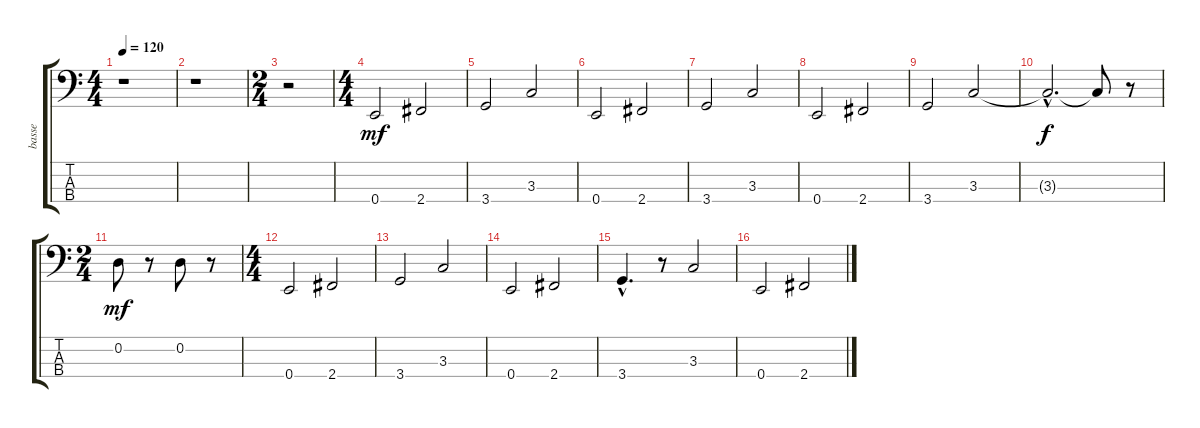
\track ("basse" "basse") {instrument electricbassfinger}
\staff {score tabs}
\tuning (G2 D2 A1 E1) {hide}
\ts (4 4)
\tempo 120
\clef f4
\ks c
r.1{dy mf} |
r.1 |
\ts (2 4)
r.2 |
\ts (4 4)
0.4.2 2.4.2 |
3.4.2 3.3.2 |
0.4.2 2.4.2 |
3.4.2 3.3.2 |
0.4.2 2.4.2 |
3.4.2 3.3.2 |
3.3{hac t}.2{d dy f} 3.3{t}.8 r.8 |
\ts (2 4)
0.2.8{dy mf} r.8 0.2.8 r.8 |
\ts (4 4)
0.4.2 2.4.2 |
3.4.2 3.3.2 |
0.4.2 2.4.2 |
3.4{hac}.4{d} r.8 3.3.2 |
0.4.2 2.4.2
